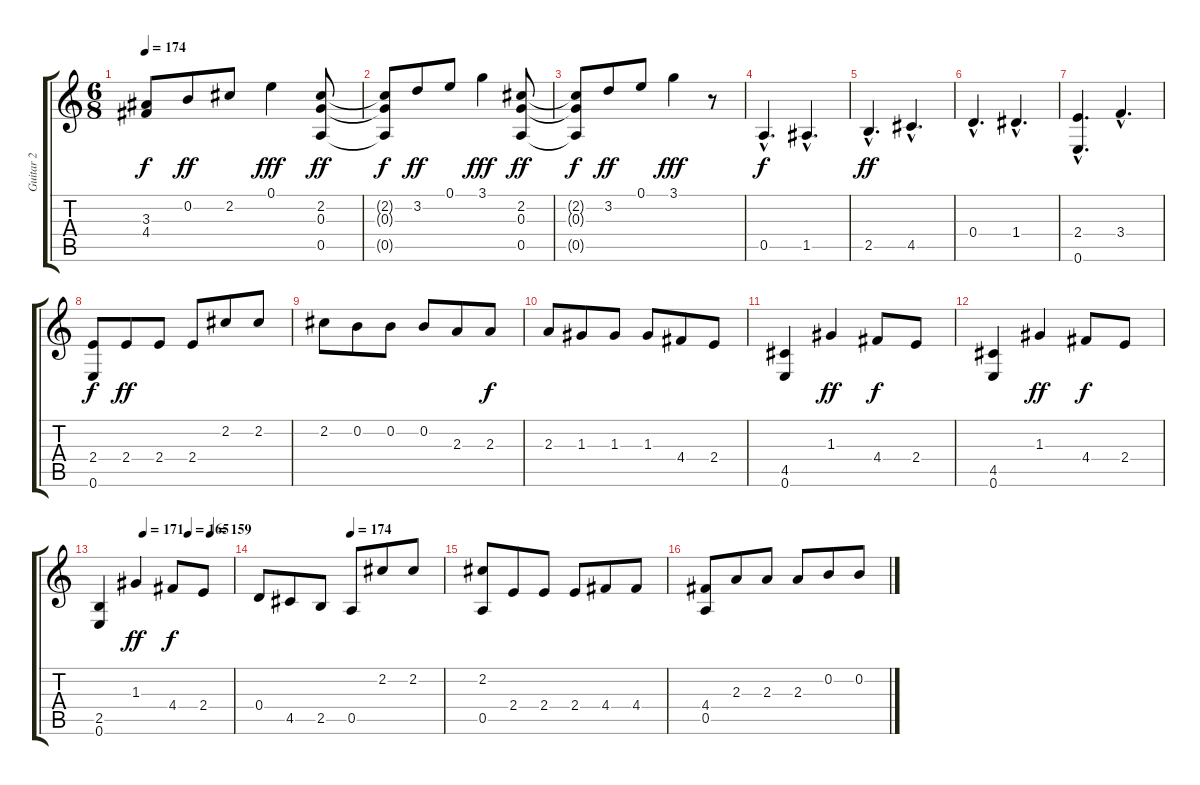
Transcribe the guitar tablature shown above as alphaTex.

\track ("Guitar 2" "Guitar 2") {instrument acousticguitarnylon}
\staff {score tabs}
\tuning (E4 B3 G3 D3 A2 E2) {hide}
\ts (6 8)
\tempo 174
\clef g2
\ks c
(3.3{t} 4.4{t}).8{dy f} 0.2.8{dy ff} 2.2.8 0.1.4{dy fff} (2.2 0.3 0.5).8{dy ff} |
(2.2{t} 0.3{t} 0.5{t}).8{dy f} 3.2.8{dy ff} 0.1.8 3.1.4{dy fff} (2.2 0.3 0.5).8{dy ff} |
(2.2{t} 0.3{t} 0.5{t}).8{dy f} 3.2.8{dy ff} 0.1.8 3.1.4{dy fff} r.8 |
0.5{hac}.4{d dy f} 1.5{hac}.4{d} |
2.5{hac}.4{d dy ff} 4.5{hac}.4{d} |
0.4{hac}.4{d} 1.4{hac}.4{d} |
(2.4{hac} 0.6{hac}).4{d} 3.4{hac}.4{d} |
(2.4 0.6).8{dy f} 2.4.8{dy ff} 2.4.8 2.4.8 2.2.8 2.2.8 |
2.2.8 0.2.8 0.2.8 0.2.8 2.3.8 2.3.8{dy f} |
2.3.8 1.3.8 1.3.8 1.3.8 4.4.8 2.4.8 |
(4.5 0.6).4 1.3.4{dy ff} 4.4.8{dy f} 2.4.8 |
(4.5 0.6).4 1.3.4{dy ff} 4.4.8{dy f} 2.4.8 |
\tempo (171 0.3333333333333333)
\tempo (165 0.6666666666666666)
\tempo (159 0.8333333333333334)
(2.5 0.6).4 1.3.4{dy ff} 4.4.8{dy f} 2.4.8 |
\tempo (174 0.5)
0.4.8 4.5.8 2.5.8 0.5.8 2.2.8 2.2.8 |
(2.2 0.5).8 2.4.8 2.4.8 2.4.8 4.4.8 4.4.8 |
(4.4 0.5).8 2.3.8 2.3.8 2.3.8 0.2.8 0.2.8
